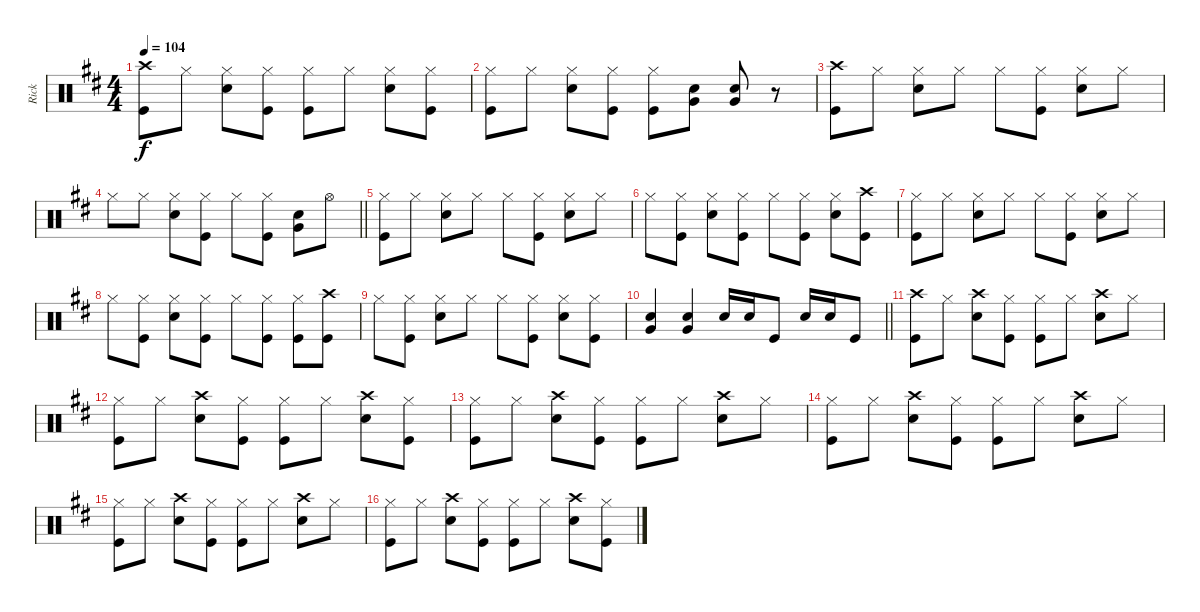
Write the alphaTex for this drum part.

\track ("Rick" "Rick") {instrument percussion}
\staff {score}
\articulation defaults
\ts (4 4)
\tempo 104
\clef neutral
\ks d
("Crash high (hit)" "Kick (hit)").8{dy f} "Hi-Hat (closed)".8 ("Hi-Hat (closed)" "Snare (hit) 2").8 ("Hi-Hat (closed)" "Kick (hit)").8 ("Hi-Hat (closed)" "Kick (hit)").8 "Hi-Hat (closed)".8 ("Hi-Hat (closed)" "Snare (hit) 2").8 ("Hi-Hat (closed)" "Kick (hit)").8 |
("Hi-Hat (closed)" "Kick (hit)").8 "Hi-Hat (closed)".8 ("Hi-Hat (closed)" "Snare (hit) 2").8 ("Hi-Hat (closed)" "Kick (hit)").8 ("Hi-Hat (closed)" "Kick (hit)").8 ("Snare (hit) 2" "Very Low Tom (hit)").8 ("Snare (hit) 2" "Very Low Tom (hit)").8 r.8 |
("Crash high (hit)" "Kick (hit)").8 "Hi-Hat (closed)".8 ("Hi-Hat (closed)" "Snare (hit) 2").8 "Hi-Hat (closed)".8 "Hi-Hat (closed)".8 ("Hi-Hat (closed)" "Kick (hit)").8 ("Hi-Hat (closed)" "Snare (hit) 2").8 "Hi-Hat (closed)".8 |
\barLineRight lightlight "Hi-Hat (closed)".8 "Hi-Hat (closed)".8
("Hi-Hat (closed)" "Snare (hit) 2").8 ("Hi-Hat (closed)" "Kick (hit)").8 "Hi-Hat (closed)".8 ("Hi-Hat (closed)" "Kick (hit)").8 ("Snare (hit) 2" "Very Low Tom (hit)").8 "Hi-Hat (open)".8 |
("Hi-Hat (closed)" "Kick (hit)").8 "Hi-Hat (closed)".8 ("Hi-Hat (closed)" "Snare (hit) 2").8 "Hi-Hat (closed)".8 "Hi-Hat (closed)".8 ("Hi-Hat (closed)" "Kick (hit)").8 ("Hi-Hat (closed)" "Snare (hit) 2").8 "Hi-Hat (closed)".8 |
"Hi-Hat (closed)".8 ("Hi-Hat (closed)" "Kick (hit)").8 ("Hi-Hat (closed)" "Snare (hit) 2").8 ("Hi-Hat (closed)" "Kick (hit)").8 "Hi-Hat (closed)".8 ("Hi-Hat (closed)" "Kick (hit)").8 ("Hi-Hat (closed)" "Snare (hit) 2").8 ("Crash high (hit)" "Kick (hit)").8 |
("Hi-Hat (closed)" "Kick (hit)").8 "Hi-Hat (closed)".8 ("Hi-Hat (closed)" "Snare (hit) 2").8 "Hi-Hat (closed)".8 "Hi-Hat (closed)".8 ("Hi-Hat (closed)" "Kick (hit)").8 ("Hi-Hat (closed)" "Snare (hit) 2").8 "Hi-Hat (closed)".8 |
"Hi-Hat (closed)".8 ("Hi-Hat (closed)" "Kick (hit)").8 ("Hi-Hat (closed)" "Snare (hit) 2").8 ("Hi-Hat (closed)" "Kick (hit)").8 "Hi-Hat (closed)".8 ("Hi-Hat (closed)" "Kick (hit)").8 ("Hi-Hat (closed)" "Kick (hit)").8 ("Crash high (hit)" "Kick (hit)").8 |
"Hi-Hat (closed)".8 ("Hi-Hat (closed)" "Kick (hit)").8 ("Hi-Hat (closed)" "Snare (hit) 2").8 "Hi-Hat (closed)".8 "Hi-Hat (closed)".8 ("Hi-Hat (closed)" "Kick (hit)").8 ("Hi-Hat (closed)" "Snare (hit) 2").8 ("Hi-Hat (closed)" "Kick (hit)").8 |
\barLineRight lightlight
("Snare (hit) 2" "Very Low Tom (hit)").4 ("Snare (hit) 2" "Very Low Tom (hit)").4 "Snare (hit) 2".16 "Snare (hit) 2".16 "Kick (hit)".8 "Snare (hit) 2".16 "Snare (hit) 2".16 "Kick (hit)".8 |
("Crash high (hit)" "Kick (hit)").8 "Hi-Hat (closed)".8 ("Crash high (hit)" "Snare (hit) 2").8 ("Hi-Hat (closed)" "Kick (hit)").8 ("Hi-Hat (closed)" "Kick (hit)").8 "Hi-Hat (closed)".8 ("Crash high (hit)" "Snare (hit) 2").8 "Hi-Hat (closed)".8 |
("Hi-Hat (closed)" "Kick (hit)").8 "Hi-Hat (closed)".8 ("Crash high (hit)" "Snare (hit) 2").8 ("Hi-Hat (closed)" "Kick (hit)").8 ("Hi-Hat (closed)" "Kick (hit)").8 "Hi-Hat (closed)".8 ("Crash high (hit)" "Snare (hit) 2").8 ("Hi-Hat (closed)" "Kick (hit)").8 |
("Hi-Hat (closed)" "Kick (hit)").8 "Hi-Hat (closed)".8 ("Crash high (hit)" "Snare (hit) 2").8 ("Hi-Hat (closed)" "Kick (hit)").8 ("Hi-Hat (closed)" "Kick (hit)").8 "Hi-Hat (closed)".8 ("Crash high (hit)" "Snare (hit) 2").8 "Hi-Hat (closed)".8 |
("Hi-Hat (closed)" "Kick (hit)").8 "Hi-Hat (closed)".8 ("Crash high (hit)" "Snare (hit) 2").8 ("Hi-Hat (closed)" "Kick (hit)").8 ("Hi-Hat (closed)" "Kick (hit)").8 "Hi-Hat (closed)".8 ("Crash high (hit)" "Snare (hit) 2").8 "Hi-Hat (closed)".8 |
("Hi-Hat (closed)" "Kick (hit)").8 "Hi-Hat (closed)".8 ("Crash high (hit)" "Snare (hit) 2").8 ("Hi-Hat (closed)" "Kick (hit)").8 ("Hi-Hat (closed)" "Kick (hit)").8 "Hi-Hat (closed)".8 ("Crash high (hit)" "Snare (hit) 2").8 "Hi-Hat (closed)".8 |
("Hi-Hat (closed)" "Kick (hit)").8 "Hi-Hat (closed)".8 ("Crash high (hit)" "Snare (hit) 2").8 ("Hi-Hat (closed)" "Kick (hit)").8 ("Hi-Hat (closed)" "Kick (hit)").8 "Hi-Hat (closed)".8 ("Crash high (hit)" "Snare (hit) 2").8 ("Hi-Hat (closed)" "Kick (hit)").8
